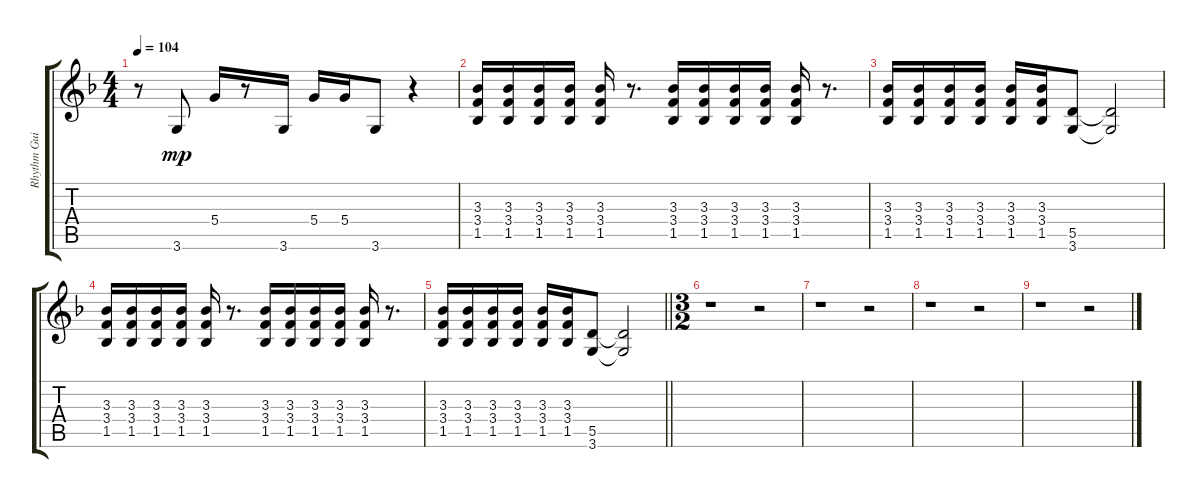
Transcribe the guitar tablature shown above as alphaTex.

\track ("Rhythm Guitar II" "Rhythm Gui") {instrument overdrivenguitar}
\staff {score tabs}
\tuning (E4 B3 G3 D3 A2 E2) {hide}
\ts (4 4)
\tempo 104
\clef g2
\ks f
r.8{dy mp} 3.6.8 5.4.16 r.8 3.6.16 5.4.16 5.4.16 3.6.8 r.4 |
(3.3 3.4 1.5).16 (3.3 3.4 1.5).16 (3.3 3.4 1.5).16 (3.3 3.4 1.5).16 (3.3 3.4 1.5).16 r.8{d} (3.3 3.4 1.5).16 (3.3 3.4 1.5).16 (3.3 3.4 1.5).16 (3.3 3.4 1.5).16 (3.3 3.4 1.5).16 r.8{d} |
(3.3 3.4 1.5).16 (3.3 3.4 1.5).16 (3.3 3.4 1.5).16 (3.3 3.4 1.5).16 (3.3 3.4 1.5).16 (3.3 3.4 1.5).16 (5.5 3.6).8 (5.5{t} 3.6{t}).2 |
(3.3 3.4 1.5).16 (3.3 3.4 1.5).16 (3.3 3.4 1.5).16 (3.3 3.4 1.5).16 (3.3 3.4 1.5).16 r.8{d} (3.3 3.4 1.5).16 (3.3 3.4 1.5).16 (3.3 3.4 1.5).16 (3.3 3.4 1.5).16 (3.3 3.4 1.5).16 r.8{d} |
\barLineRight lightlight
(3.3 3.4 1.5).16 (3.3 3.4 1.5).16 (3.3 3.4 1.5).16 (3.3 3.4 1.5).16 (3.3 3.4 1.5).16 (3.3 3.4 1.5).16 (5.5 3.6).8 (5.5{t} 3.6{t}).2 |
\ts (3 2)
r.1 r.2 |
r.1 r.2 |
r.1 r.2 |
r.1 r.2
